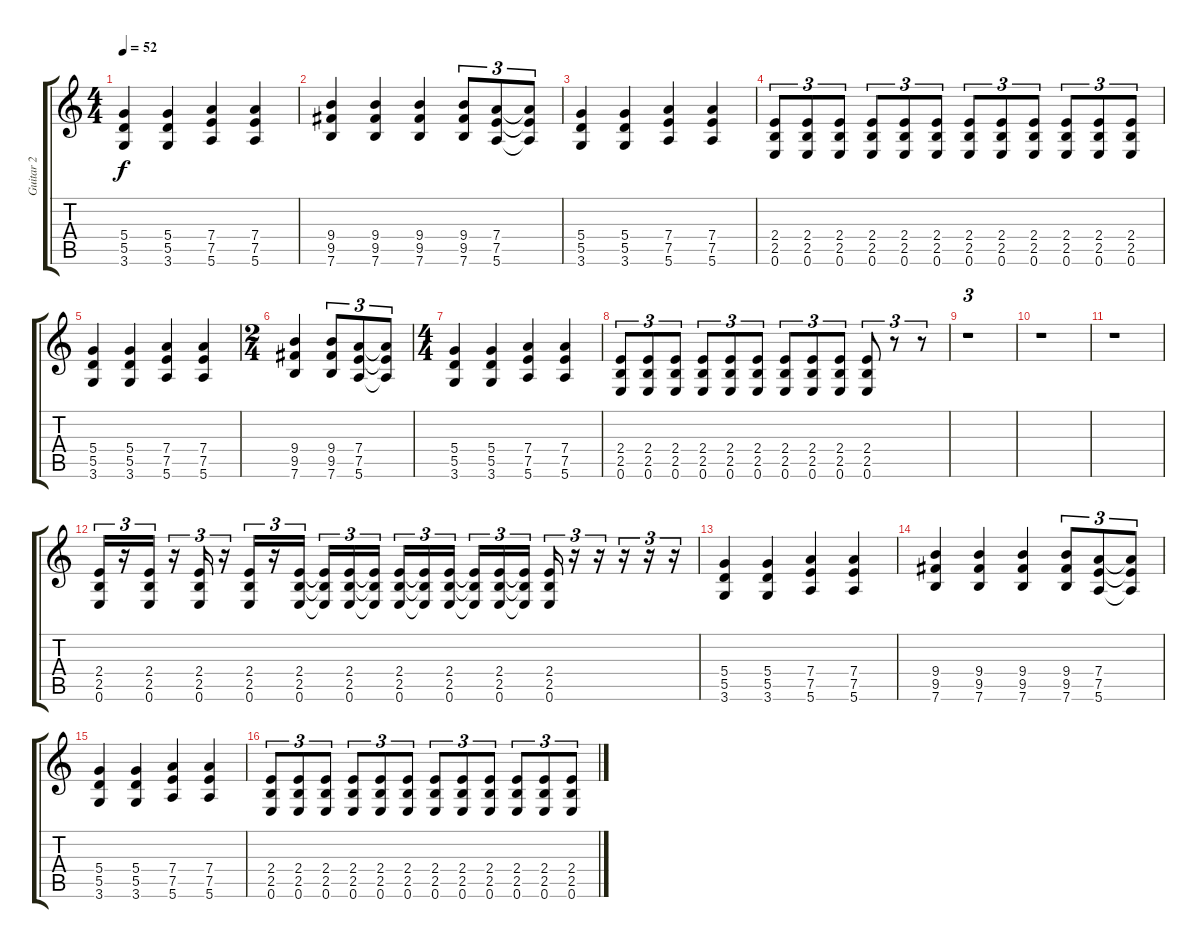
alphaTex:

\track ("Guitar 2" "Guitar 2") {instrument distortionguitar}
\staff {score tabs}
\tuning (E4 B3 G3 D3 A2 E2) {hide}
\ts (4 4)
\tempo 52
\clef g2
\ks c
(5.4 5.5 3.6).4{dy f} (5.4 5.5 3.6).4 (7.4 7.5 5.6).4 (7.4 7.5 5.6).4 |
(9.4 9.5 7.6).4 (9.4 9.5 7.6).4 (9.4 9.5 7.6).4 (9.4 9.5 7.6).8{tu (3 2)} (7.4 7.5 5.6).8{tu (3 2)} (7.4{t} 7.5{t} 5.6{t}).8{tu (3 2)} |
(5.4 5.5 3.6).4 (5.4 5.5 3.6).4 (7.4 7.5 5.6).4 (7.4 7.5 5.6).4 |
(2.4 2.5 0.6).8{tu (3 2)} (2.4 2.5 0.6).8{tu (3 2)} (2.4 2.5 0.6).8{tu (3 2)} (2.4 2.5 0.6).8{tu (3 2)} (2.4 2.5 0.6).8{tu (3 2)} (2.4 2.5 0.6).8{tu (3 2)} (2.4 2.5 0.6).8{tu (3 2)} (2.4 2.5 0.6).8{tu (3 2)} (2.4 2.5 0.6).8{tu (3 2)} (2.4 2.5 0.6).8{tu (3 2)} (2.4 2.5 0.6).8{tu (3 2)} (2.4 2.5 0.6).8{tu (3 2)} |
(5.4 5.5 3.6).4 (5.4 5.5 3.6).4 (7.4 7.5 5.6).4 (7.4 7.5 5.6).4 |
\ts (2 4)
(9.4 9.5 7.6).4 (9.4 9.5 7.6).8{tu (3 2)} (7.4 7.5 5.6).8{tu (3 2)} (7.4{t} 7.5{t} 5.6{t}).8{tu (3 2)} |
\ts (4 4)
(5.4 5.5 3.6).4 (5.4 5.5 3.6).4 (7.4 7.5 5.6).4 (7.4 7.5 5.6).4 |
(2.4 2.5 0.6).8{tu (3 2)} (2.4 2.5 0.6).8{tu (3 2)} (2.4 2.5 0.6).8{tu (3 2)} (2.4 2.5 0.6).8{tu (3 2)} (2.4 2.5 0.6).8{tu (3 2)} (2.4 2.5 0.6).8{tu (3 2)} (2.4 2.5 0.6).8{tu (3 2)} (2.4 2.5 0.6).8{tu (3 2)} (2.4 2.5 0.6).8{tu (3 2)} (2.4 2.5 0.6).8{tu (3 2)} r.8{tu (3 2)} r.8{tu (3 2)} |
r.1{tu (3 2)} |
r.1 |
r.1 |
(2.4 2.5 0.6).16{tu (3 2) volume 9} r.16{tu (3 2)} (2.4 2.5 0.6).16{tu (3 2) volume 9} r.16{tu (3 2)} (2.4 2.5 0.6).16{tu (3 2) volume 10} r.16{tu (3 2)} (2.4 2.5 0.6).16{tu (3 2) volume 10} r.16{tu (3 2)} (2.4 2.5 0.6).16{tu (3 2) volume 11} (2.4{t} 2.5{t} 0.6{t}).16{tu (3 2)} (2.4 2.5 0.6).16{tu (3 2) volume 11} (2.4{t} 2.5{t} 0.6{t}).16{tu (3 2)} (2.4 2.5 0.6).16{tu (3 2) volume 12} (2.4{t} 2.5{t} 0.6{t}).16{tu (3 2)} (2.4 2.5 0.6).16{tu (3 2) volume 13} (2.4{t} 2.5{t} 0.6{t}).16{tu (3 2)} (2.4 2.5 0.6).16{tu (3 2)} (2.4{t} 2.5{t} 0.6{t}).16{tu (3 2)} (2.4 2.5 0.6).16{tu (3 2)} r.16{tu (3 2)} r.16{tu (3 2)} r.16{tu (3 2)} r.16{tu (3 2)} r.16{tu (3 2)} |
(5.4 5.5 3.6).4 (5.4 5.5 3.6).4 (7.4 7.5 5.6).4 (7.4 7.5 5.6).4 |
(9.4 9.5 7.6).4 (9.4 9.5 7.6).4 (9.4 9.5 7.6).4 (9.4 9.5 7.6).8{tu (3 2)} (7.4 7.5 5.6).8{tu (3 2)} (7.4{t} 7.5{t} 5.6{t}).8{tu (3 2)} |
(5.4 5.5 3.6).4 (5.4 5.5 3.6).4 (7.4 7.5 5.6).4 (7.4 7.5 5.6).4 |
(2.4 2.5 0.6).8{tu (3 2)} (2.4 2.5 0.6).8{tu (3 2)} (2.4 2.5 0.6).8{tu (3 2)} (2.4 2.5 0.6).8{tu (3 2)} (2.4 2.5 0.6).8{tu (3 2)} (2.4 2.5 0.6).8{tu (3 2)} (2.4 2.5 0.6).8{tu (3 2)} (2.4 2.5 0.6).8{tu (3 2)} (2.4 2.5 0.6).8{tu (3 2)} (2.4 2.5 0.6).8{tu (3 2)} (2.4 2.5 0.6).8{tu (3 2)} (2.4 2.5 0.6).8{tu (3 2)}
